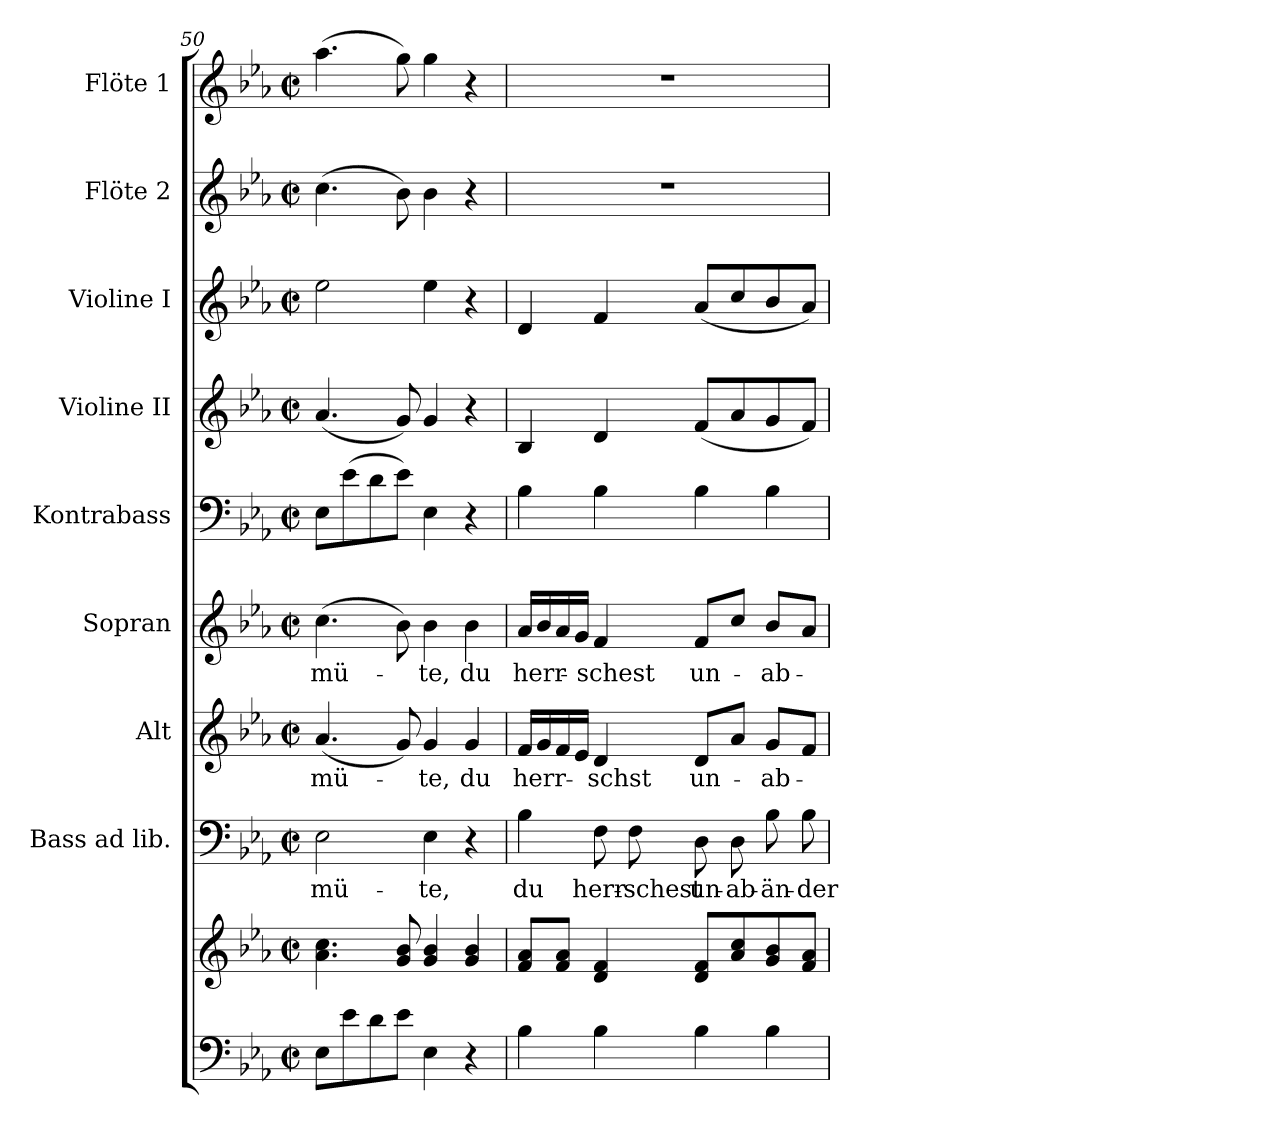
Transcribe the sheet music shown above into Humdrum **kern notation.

**kern	**kern	**kern	**text	**kern	**text	**kern	**text	**kern	**kern	**kern	**kern	**kern
*part9	*part9	*part8	*part8	*part7	*part7	*part6	*part6	*part5	*part4	*part3	*part2	*part1
*staff10	*staff9	*staff8	*staff8	*staff7	*staff7	*staff6	*staff6	*staff5	*staff4	*staff3	*staff2	*staff1
*	*	*I"Bass ad lib.	*	*I"Alt	*	*I"Sopran	*	*I"Kontrabass	*I"Violine II	*I"Violine I	*I"Flöte 2	*I"Flöte 1
*	*	*I'B.	*	*I'A.	*	*I'S.	*	*I'Kb.	*I'Vl. II	*I'Vl. I	*I'Fl. 2	*I'Fl. 1
!!LO:PB:g=z
*clefF4	*clefG2	*clefF4	*	*clefG2	*	*clefG2	*	*clefF4	*clefG2	*clefG2	*clefG2	*clefG2
*	*	*	*	*	*	*	*	*ITrd7c12	*	*	*	*
*k[b-e-a-]	*k[b-e-a-]	*k[b-e-a-]	*	*k[b-e-a-]	*	*k[b-e-a-]	*	*k[b-e-a-]	*k[b-e-a-]	*k[b-e-a-]	*k[b-e-a-]	*k[b-e-a-]
*E-:	*E-:	*E-:	*	*E-:	*	*E-:	*	*E-:	*E-:	*E-:	*E-:	*E-:
*M2/2	*M2/2	*M2/2	*	*M2/2	*	*M2/2	*	*M2/2	*M2/2	*M2/2	*M2/2	*M2/2
*met(c|)	*met(c|)	*met(c|)	*	*met(c|)	*	*met(c|)	*	*met(c|)	*met(c|)	*met(c|)	*met(c|)	*met(c|)
=50	=50	=50	=50	=50	=50	=50	=50	=50	=50	=50	=50	=50
!	!	!	!LO:LY:b	!	!LO:LY:b	!	!LO:LY:b	!	!	!	!	!
8E-\L	4.a-\ 4.cc\	2E-\	-mü-	(<4.a-/	-mü-	(>4.cc\	-mü-	8EE-\L	(<4.a-/	2ee-\	(>4.cc\	(>4.aa-\
8e-\	.	.	.	.	.	.	.	(>8E-\	.	.	.	.
8d\	.	.	.	.	.	.	.	8D\	.	.	.	.
8e-\J	8g/ 8b-/	.	.	8g/)	.	8b-\)	.	8E-\J)	8g/)	.	8b-\)	8gg\)
!	!	!	!LO:LY:b	!	!LO:LY:b	!	!LO:LY:b	!	!	!	!	!
4E-\	4g/ 4b-/	4E-\	-te,	4g/	-te,	4b-\	-te,	4EE-\	4g/	4ee-\	4b-\	4gg\
!	!	!	!	!	!LO:LY:b	!	!LO:LY:b	!	!	!	!	!
4r	4g/ 4b-/	4r	.	4g/	du	4b-\	du	4r	4r	4r	4r	4r
=51	=51	=51	=51	=51	=51	=51	=51	=51	=51	=51	=51	=51
!	!	!	!LO:LY:b	!	!LO:LY:b	!	!LO:LY:b	!	!	!	!	!
4B-\	8f/ 8a-/L	4B-\	du	16f/LL	herr-	16a-/LL	herr-	4BB-\	4B-/	4d/	1r	1r
.	.	.	.	16g/	.	16b-/	.	.	.	.	.	.
.	8f/ 8a-/J	.	.	16f/	.	16a-/	.	.	.	.	.	.
.	.	.	.	16e-/JJ	.	16g/JJ	.	.	.	.	.	.
!	!	!	!LO:LY:b	!	!LO:LY:b	!	!LO:LY:b	!	!	!	!	!
4B-\	4d/ 4f/	8F\	herr-	4d/	-schst	4f/	-schest	4BB-\	4d/	4f/	.	.
!	!	!	!LO:LY:b	!	!	!	!	!	!	!	!	!
.	.	8F\	-schest	.	.	.	.	.	.	.	.	.
!	!	!	!LO:LY:b	!	!LO:LY:b	!	!LO:LY:b	!	!	!	!	!
4B-\	8d/ 8f/L	8D\	un-	8d/L	un-	8f/L	un-	4BB-\	(<8f/L	(<8a-/L	.	.
!	!	!	!LO:LY:b	!	!	!	!	!	!	!	!	!
.	8a-/ 8cc/	8D\	-ab-	8a-/J	.	8cc/J	.	.	8a-/	8cc/	.	.
!	!	!	!LO:LY:b	!	!LO:LY:b	!	!LO:LY:b	!	!	!	!	!
4B-\	8g/ 8b-/	8B-\	-än-	8g/L	-ab-	8b-/L	-ab-	4BB-\	8g/	8b-/	.	.
!	!	!	!LO:LY:b	!	!	!	!	!	!	!	!	!
.	8f/ 8a-/J	8B-\	-der-	8f/J	.	8a-/J	.	.	8f/J)	8a-/J)	.	.
=	=	=	=	=	=	=	=	=	=	=	=	=
*-	*-	*-	*-	*-	*-	*-	*-	*-	*-	*-	*-	*-
